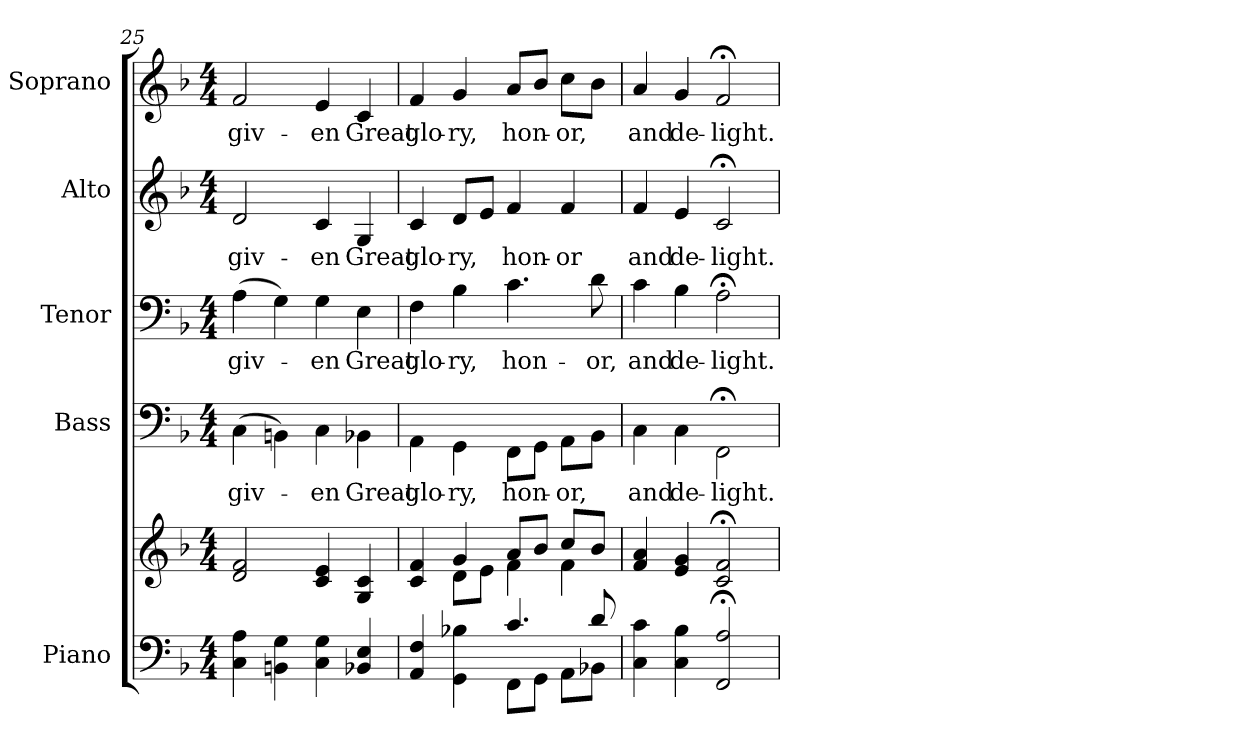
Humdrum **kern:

**kern	**kern	**kern	**text	**kern	**text	**kern	**text	**kern	**text
*part5	*part5	*part4	*part4	*part3	*part3	*part2	*part2	*part1	*part1
*staff6	*staff5	*staff4	*staff4	*staff3	*staff3	*staff2	*staff2	*staff1	*staff1
*I"Piano	*	*I"Bass	*	*I"Tenor	*	*I"Alto	*	*I"Soprano	*
*I'Pno.	*	*I'B.	*	*I'T.	*	*I'A.	*	*I'S.	*
*clefF4	*clefG2	*clefF4	*	*clefF4	*	*clefG2	*	*clefG2	*
*k[b-]	*k[b-]	*k[b-]	*	*k[b-]	*	*k[b-]	*	*k[b-]	*
*F:	*F:	*F:	*	*F:	*	*F:	*	*F:	*
*M4/4	*M4/4	*M4/4	*	*M4/4	*	*M4/4	*	*M4/4	*
=25	=25	=25	=25	=25	=25	=25	=25	=25	=25
!	!	!	!LO:LY:b:color=#000000	!	!	!	!	!	!
!	!	!	!	!	!LO:LY:b:color=#000000	!	!	!	!
!	!	!	!	!	!	!	!LO:LY:b:color=#000000	!	!
!	!	!	!	!	!	!	!	!	!LO:LY:b:color=#000000
4Ci\ 4Ai	2di/ 2fi	(4Ci\	giv-	(4Ai\	giv-	2di/	giv-	2fi/	giv-
4BBni\ 4Gi	.	4BBni\)	.	4Gi\)	.	.	.	.	.
!	!	!	!LO:LY:b:color=#000000	!	!	!	!	!	!
!	!	!	!	!	!LO:LY:b:color=#000000	!	!	!	!
!	!	!	!	!	!	!	!LO:LY:b:color=#000000	!	!
!	!	!	!	!	!	!	!	!	!LO:LY:b:color=#000000
4Ci\ 4Gi	4ci/ 4ei	4Ci\	-en	4Gi\	-en	4ci/	-en	4ei/	-en
!	!	!	!LO:LY:b:color=#000000	!	!	!	!	!	!
!	!	!	!	!	!LO:LY:b:color=#000000	!	!	!	!
!	!	!	!	!	!	!	!LO:LY:b:color=#000000	!	!
!	!	!	!	!	!	!	!	!	!LO:LY:b:color=#000000
4BB-Xi/ 4Ei	4Gi/ 4ci	4BB-Xi\	Great	4Ei\	Great	4Gi/	Great	4ci/	Great
!!LO:PB:g=z
=26	=26	=26	=26	=26	=26	=26	=26	=26	=26
*^	*^	*	*	*	*	*	*	*	*
!	!	!	!	!	!LO:LY:b:color=#000000	!	!	!	!	!	!
!	!	!	!	!	!	!	!LO:LY:b:color=#000000	!	!	!	!
!	!	!	!	!	!	!	!	!	!LO:LY:b:color=#000000	!	!
!	!	!	!	!	!	!	!	!	!	!	!LO:LY:b:color=#000000
4AAi/ 4Fi	2ryy	4ci/ 4fi	4ryy	4AAi\	glo-	4Fi\	glo-	4ci/	glo-	4fi/	glo-
!	!	!	!	!	!LO:LY:b:color=#000000	!	!	!	!	!	!
!	!	!	!	!	!	!	!LO:LY:b:color=#000000	!	!	!	!
!	!	!	!	!	!	!	!	!	!LO:LY:b:color=#000000	!	!
!	!	!	!	!	!	!	!	!	!	!	!LO:LY:b:color=#000000
4GGi\ 4B-Xi	.	4gi/	8di\L	4GGi\	-ry,	4B-i\	-ry,	8di/L	-ry,	4gi/	-ry,
.	.	.	8ei\J	.	.	.	.	8ei/J	.	.	.
!	!	!	!	!	!LO:LY:b:color=#000000	!	!	!	!	!	!
!	!	!	!	!	!	!	!LO:LY:b:color=#000000	!	!	!	!
!	!	!	!	!	!	!	!	!	!LO:LY:b:color=#000000	!	!
!	!	!	!	!	!	!	!	!	!	!	!LO:LY:b:color=#000000
4.ci/	8FFi\L	8ai/L	4fi\	8FFi\L	hon-	4.ci\	hon-	4fi/	hon-	8ai/L	hon-
.	8GGi\J	8b-i/J	.	8GGi\J	.	.	.	.	.	8b-i/J	.
!	!	!	!	!	!LO:LY:b:color=#000000	!	!	!	!	!	!
!	!	!	!	!	!	!	!	!	!LO:LY:b:color=#000000	!	!
!	!	!	!	!	!	!	!	!	!	!	!LO:LY:b:color=#000000
.	8AAi\L	8cci/L	4fi\	8AAi\L	-or,	.	.	4fi/	-or	8cci\L	-or,
!	!	!	!	!	!	!	!LO:LY:b:color=#000000	!	!	!	!
8di/	8BB-Xi\J	8b-i/J	.	8BB-i\J	.	8di\	-or,	.	.	8b-i\J	.
*v	*v	*	*	*	*	*	*	*	*	*	*
*	*v	*v	*	*	*	*	*	*	*	*
=27	=27	=27	=27	=27	=27	=27	=27	=27	=27
*^	*	*	*	*	*	*	*	*	*
!	!	!	!	!LO:LY:b:color=#000000	!	!	!	!	!	!
*v	*v	*	*	*	*	*	*	*	*	*
*^	*	*	*	*	*	*	*	*	*
!	!	!	!	!	!	!LO:LY:b:color=#000000	!	!	!	!
*v	*v	*	*	*	*	*	*	*	*	*
*^	*	*	*	*	*	*	*	*	*
!	!	!	!	!	!	!	!	!LO:LY:b:color=#000000	!	!
*v	*v	*	*	*	*	*	*	*	*	*
*^	*	*	*	*	*	*	*	*	*
!	!	!	!	!	!	!	!	!	!	!LO:LY:b:color=#000000
*v	*v	*	*	*	*	*	*	*	*	*
4Ci\ 4ci	4fi/ 4ai	4Ci\	and	4ci\	and	4fi/	and	4ai/	and
!	!	!	!LO:LY:b:color=#000000	!	!	!	!	!	!
!	!	!	!	!	!LO:LY:b:color=#000000	!	!	!	!
!	!	!	!	!	!	!	!LO:LY:b:color=#000000	!	!
!	!	!	!	!	!	!	!	!	!LO:LY:b:color=#000000
4Ci\ 4B-i	4ei/ 4gi	4Ci\	de-	4B-i\	de-	4ei/	de-	4gi/	de-
!	!	!	!LO:LY:b:color=#000000	!	!	!	!	!	!
!	!	!	!	!	!LO:LY:b:color=#000000	!	!	!	!
!	!	!	!	!	!	!	!LO:LY:b:color=#000000	!	!
!	!	!	!	!	!	!	!	!	!LO:LY:b:color=#000000
2FFi/; 2Ai;	2ci/; 2fi;	2FF;i\	-light.	2A;i\	-light.	2c;i/	-light.	2f;i/	-light.
=	=	=	=	=	=	=	=	=	=
*-	*-	*-	*-	*-	*-	*-	*-	*-	*-
